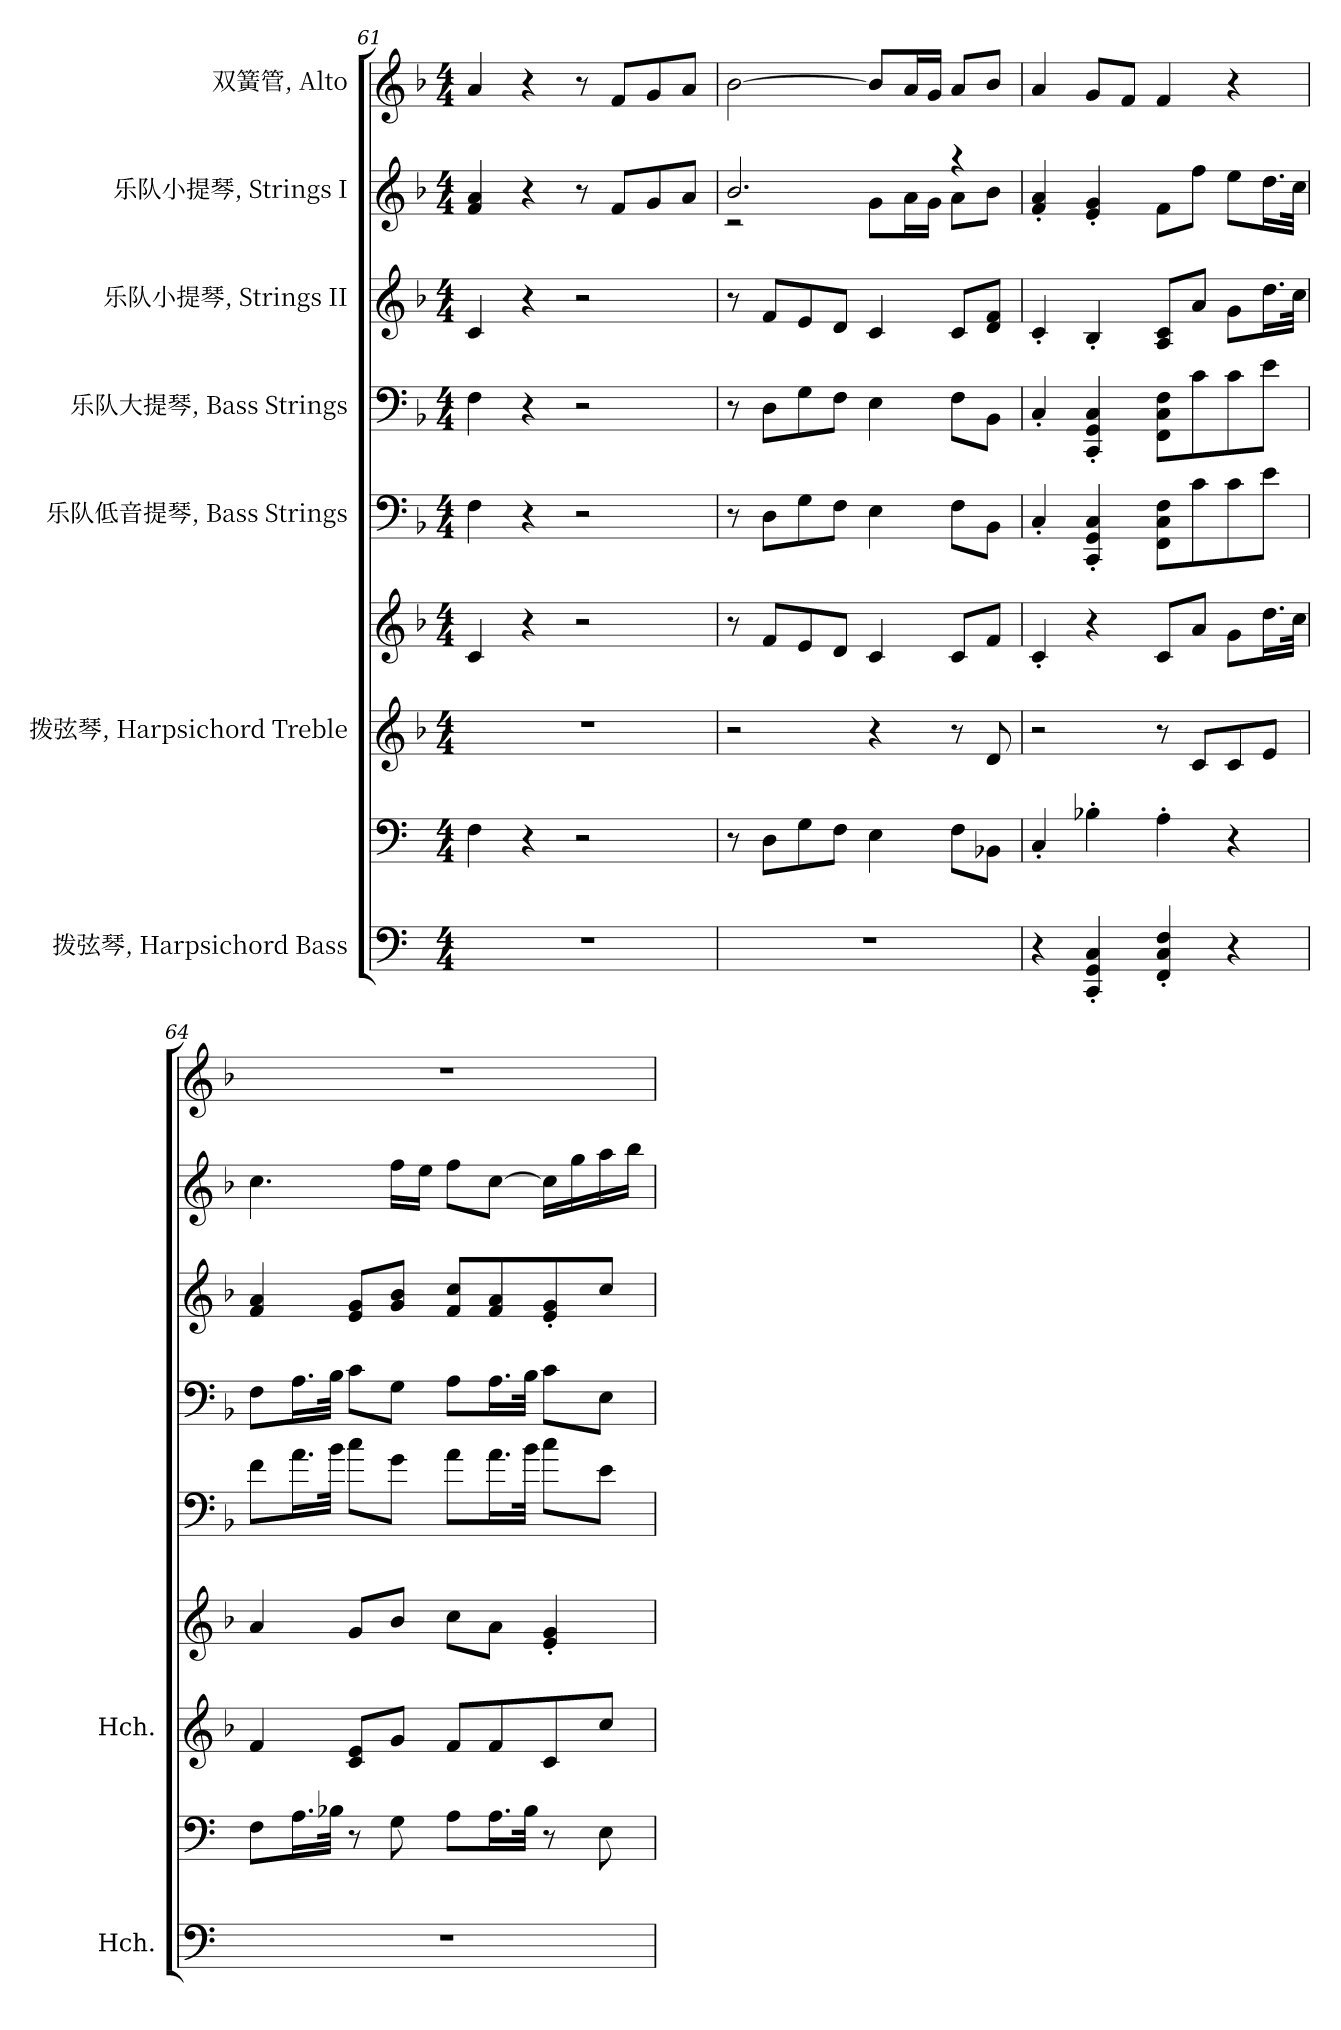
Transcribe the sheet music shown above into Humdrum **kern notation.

**kern	**kern	**kern	**kern	**kern	**kern	**kern	**kern	**kern
*part7	*part7	*part6	*part6	*part5	*part4	*part3	*part2	*part1
*staff9	*staff8	*staff7	*staff6	*staff5	*staff4	*staff3	*staff2	*staff1
*I"拨弦琴, Harpsichord Bass	*	*I"拨弦琴, Harpsichord Treble	*	*I"乐队低音提琴, Bass Strings	*I"乐队大提琴, Bass Strings	*I"乐队小提琴, Strings II	*I"乐队小提琴, Strings I	*I"双簧管, Alto
*I'Hch.	*	*I'Hch.	*	*	*	*	*	*
*clefF4	*clefF4	*clefG2	*clefG2	*clefF4	*clefF4	*clefG2	*clefG2	*clefG2
*	*	*	*	*ITrd7c12	*	*	*	*
*k[]	*k[]	*k[b-]	*k[b-]	*k[b-]	*k[b-]	*k[b-]	*k[b-]	*k[b-]
*M4/4	*M4/4	*M4/4	*M4/4	*M4/4	*M4/4	*M4/4	*M4/4	*M4/4
=61	=61	=61	=61	=61	=61	=61	=61	=61
1r	4F\	1r	4c/	4FF\	4F\	4c/	4f/ 4a/	4a/
.	4r	.	4r	4r	4r	4r	4r	4r
.	2r	.	2r	2r	2r	2r	8r	8r
.	.	.	.	.	.	.	8f/L	8f/L
.	.	.	.	.	.	.	8g/	8g/
.	.	.	.	.	.	.	8a/J	8a/J
!!LO:PB:g=z
=62	=62	=62	=62	=62	=62	=62	=62	=62
*	*	*	*	*	*	*	*^	*
1r	8r	2r	8r	8r	8r	8r	2.b-/	2r	[2b-\
.	8D\L	.	8f/L	8DD\L	8D\L	8f/L	.	.	.
.	8G\	.	8e/	8GG\	8G\	8e/	.	.	.
.	8F\J	.	8d/J	8FF\J	8F\J	8d/J	.	.	.
.	4E\	4r	4c/	4EE\	4E\	4c/	.	8g\L	8b-/L]
.	.	.	.	.	.	.	.	16a\L	16a/L
.	.	.	.	.	.	.	.	16g\JJ	16g/JJ
.	8F\L	8r	8c/L	8FF\L	8F\L	8c/L	4r	8a\L	8a/L
.	8BB-X\J	8d/	8f/J	8BBB-\J	8BB-\J	8d/ 8f/J	.	8b-\J	8b-/J
*	*	*	*	*	*	*	*v	*v	*
=63	=63	=63	=63	=63	=63	=63	=63	=63
4r	4C'/	2r	4c'/	4CC'/	4C'/	4c'/	4f/' 4a/'	4a/
4CC/' 4GG/' 4C/'	4B-X'\	.	4r	4CCC/' 4GGG/' 4CC/'	4CC/' 4GG/' 4C/'	4B-'/	4e/' 4g/'	8g/L
.	.	.	.	.	.	.	.	8f/J
4FF/' 4C/' 4F/'	4A'\	8r	8c/L	8FFF\ 8CC\ 8FF\L	8FF\ 8C\ 8F\L	8A/ 8c/L	8f\L	4f/
.	.	8c/L	8a/J	8C\	8c\	8a/J	8ff\J	.
4r	4r	8c/	8g\L	8C\	8c\	8g\L	8ee\L	4r
.	.	8e/J	16.dd\L	8E\J	8e\J	16.dd\L	16.dd\L	.
.	.	.	32cc\JJk	.	.	32cc\JJk	32cc\JJk	.
=64	=64	=64	=64	=64	=64	=64	=64	=64
1r	8F\L	4f/	4a/	8F\L	8F\L	4f/ 4a/	4.cc\	1r
.	16.A\L	.	.	16.A\L	16.A\L	.	.	.
.	32B-X\JJk	.	.	32B-\JJk	32B-\JJk	.	.	.
.	8r	8c/ 8e/L	8g/L	8c\L	8c\L	8e/ 8g/L	.	.
.	8G\	8g/J	8b-/J	8G\J	8G\J	8g/ 8b-/J	16ff\LL	.
.	.	.	.	.	.	.	16ee\JJ	.
.	8A\L	8f/L	8cc\L	8A\L	8A\L	8f/ 8cc/L	8ff\L	.
.	16.A\L	8f/	8a\J	16.A\L	16.A\L	8f/ 8a/	[8cc\J	.
.	32B-\JJk	.	.	32B-\JJk	32B-\JJk	.	.	.
.	8r	8c/	4e/' 4g/'	8c\L	8c\L	8e/' 8g/'	16cc\LL]	.
.	.	.	.	.	.	.	16gg\	.
.	8E\	8cc/J	.	8E\J	8E\J	8cc/J	16aa\	.
.	.	.	.	.	.	.	16bb-\JJ	.
=	=	=	=	=	=	=	=	=
*-	*-	*-	*-	*-	*-	*-	*-	*-
